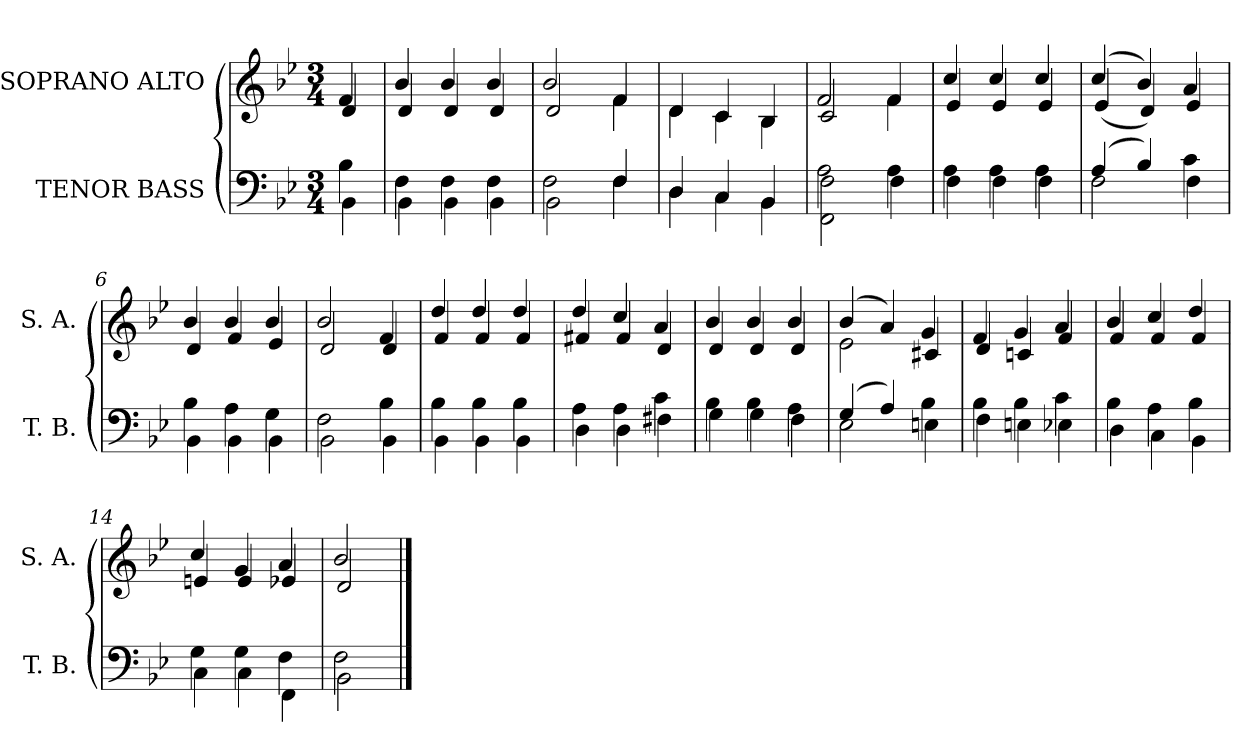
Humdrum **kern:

**kern	**kern
*part2	*part1
*staff2	*staff1
*I"TENOR BASS	*I"SOPRANO ALTO
*I'T. B.	*I'S. A.
!!LO:PB:g=z
*clefF4	*clefG2
*k[b-e-]	*k[b-e-]
*B-:	*B-:
*M3/4	*M3/4
=	=
*^	*^
4B-i\	4BB-i\	4fi/	4di/
=	=	=	=
4Fi\	4BB-i\	4b-i/	4di/
4Fi\	4BB-i\	4b-i/	4di/
4Fi\	4BB-i\	4b-i/	4di/
=1	=1	=1	=1
2Fi\	2BB-i\	2b-i/	2di/
4Fi/	4Fi\	4fi/	4fi\
=2	=2	=2	=2
4Di/	4Di\	4di/	4di\
4Ci/	4Ci\	4ci/	4ci\
4BB-i/	4BB-i\	4B-i/	4B-i\
=3	=3	=3	=3
2Ai\	2FFi\ 2Fi	2fi/	2ci/
4Ai\	4Fi\	4fi/	4fi\
=4	=4	=4	=4
4Ai\	4Fi\	4cci/	4e-i/
4Ai\	4Fi\	4cci/	4e-i/
4Ai\	4Fi\	4cci/	4e-i/
!!LO:LB:g=z	!!
=5	=5	=5	=5
(4Ai/	2Fi\	(4cci/	(4e-i/
4B-i/)	.	4b-i/)	4di/)
4ci\	4Fi\	4ai/	4e-i/
=6	=6	=6	=6
4B-i\	4BB-i\	4b-i/	4di/
4Ai\	4BB-i\	4b-i/	4fi/
4Gi\	4BB-i\	4b-i/	4e-i/
=7	=7	=7	=7
2Fi\	2BB-i\	2b-i/	2di/
4B-i\	4BB-i\	4fi/	4di/
=8	=8	=8	=8
4B-i\	4BB-i\	4ddi/	4fi/
4B-i\	4BB-i\	4ddi/	4fi/
4B-i\	4BB-i\	4ddi/	4fi/
=9	=9	=9	=9
4Ai\	4Di\	4ddi/	4f#Xi/
4Ai\	4Di\	4cci/	4f#i/
4ci\	4F#Xi\	4ai/	4di/
!!LO:LB:g=z	!!
=10	=10	=10	=10
4B-i\	4Gi\	4b-i/	4di/
4B-i\	4Gi\	4b-i/	4di/
4Ai\	4Fi\	4b-i/	4di/
=11	=11	=11	=11
(4Gi/	2E-i\	(4b-i/	2e-i\
4Ai/)	.	4ai/)	.
4B-i\	4Eni\	4gi/	4c#Xi/
=12	=12	=12	=12
4B-i\	4Fi\	4fi/	4di/
4B-i\	4Eni\	4gi/	4cni/
4ci\	4E-Xi\	4ai/	4fi/
=13	=13	=13	=13
4B-i\	4Di\	4b-i/	4fi/
4Ai\	4Ci\	4cci/	4fi/
4B-i\	4BB-i\	4ddi/	4fi/
=14	=14	=14	=14
4Gi\	4Ci\	4cci/	4eni/
4Gi\	4Ci\	4gi/	4ei/
4Fi\	4FFi\	4ai/	4e-Xi/
=15	=15	=15	=15
2Fi\	2BB-i\	2b-i/	2di/
*v	*v	*	*
*	*v	*v
==	==
*-	*-
